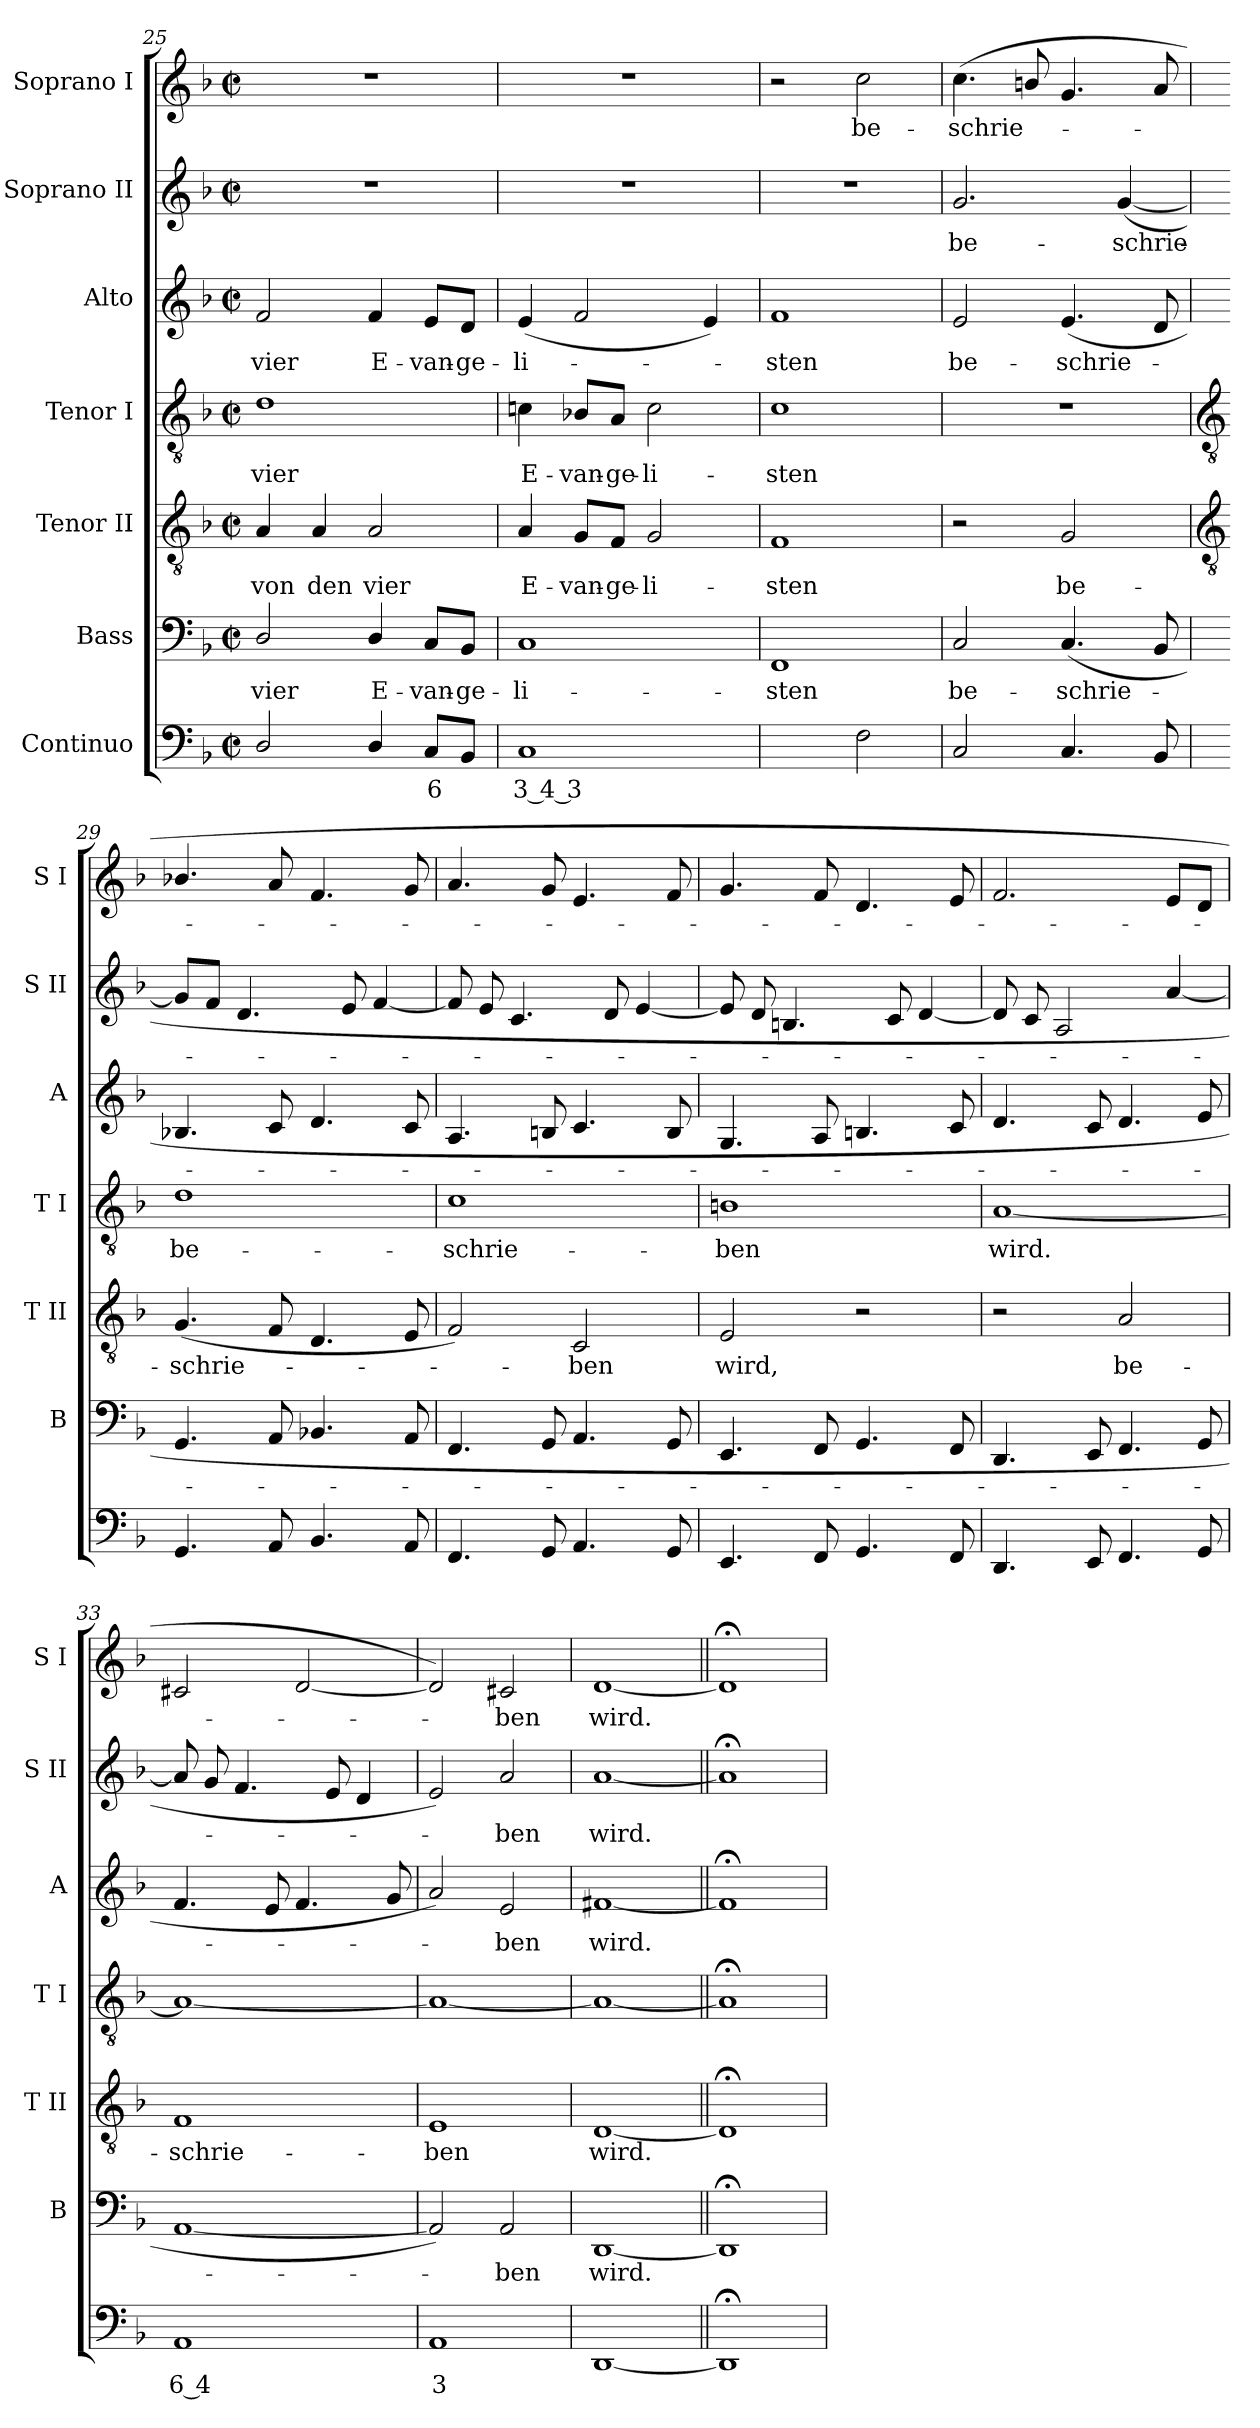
**kern	**text	**kern	**text	**kern	**text	**kern	**text	**kern	**text	**kern	**text	**kern	**text
*part7	*part7	*part6	*part6	*part5	*part5	*part4	*part4	*part3	*part3	*part2	*part2	*part1	*part1
*staff7	*staff7	*staff6	*staff6	*staff5	*staff5	*staff4	*staff4	*staff3	*staff3	*staff2	*staff2	*staff1	*staff1
*I"Continuo	*	*I"Bass	*	*I"Tenor II	*	*I"Tenor I	*	*I"Alto	*	*I"Soprano II	*	*I"Soprano I	*
*	*	*I'B	*	*I'T II	*	*I'T I	*	*I'A	*	*I'S II	*	*I'S I	*
*clefF4	*	*clefF4	*	*clefGv2	*	*clefGv2	*	*clefG2	*	*clefG2	*	*clefG2	*
*k[b-]	*	*k[b-]	*	*k[b-]	*	*k[b-]	*	*k[b-]	*	*k[b-]	*	*k[b-]	*
*F:	*	*F:	*	*F:	*	*F:	*	*F:	*	*F:	*	*F:	*
*M2/2	*	*M2/2	*	*M2/2	*	*M2/2	*	*M2/2	*	*M2/2	*	*M2/2	*
*met(c|)	*	*met(c|)	*	*met(c|)	*	*met(c|)	*	*met(c|)	*	*met(c|)	*	*met(c|)	*
=25	=25	=25	=25	=25	=25	=25	=25	=25	=25	=25	=25	=25	=25
!	!	!	!LO:LY:b	!	!LO:LY:b	!	!LO:LY:b	!	!LO:LY:b	!	!	!	!
2D/	.	2D/	vier	4A/	von	1d	vier	2f	vier	1r	.	1r	.
!	!	!	!	!	!LO:LY:b	!	!	!	!	!	!	!	!
.	.	.	.	4A/	den	.	.	.	.	.	.	.	.
!	!	!	!LO:LY:b	!	!LO:LY:b	!	!	!	!LO:LY:b	!	!	!	!
4D/	.	4D/	E-	2A/	vier	.	.	4f	E-	.	.	.	.
!	!LO:LY:b	!	!LO:LY:b	!	!	!	!	!	!LO:LY:b	!	!	!	!
8CL	6	8C/L	-van-	.	.	.	.	8e/L	-van-	.	.	.	.
!	!	!	!LO:LY:b	!	!	!	!	!	!LO:LY:b	!	!	!	!
8BB-J	.	8BB-/J	-ge-	.	.	.	.	8d/J	-ge-	.	.	.	.
=26	=26	=26	=26	=26	=26	=26	=26	=26	=26	=26	=26	=26	=26
!	!LO:LY:b	!	!LO:LY:b	!	!LO:LY:b	!	!LO:LY:b	!	!LO:LY:b	!	!	!	!
1C	3 4 3	1C	-li-	4A/	E-	4cn	E-	(<4e	-li-	1r	.	1r	.
!	!	!	!	!	!LO:LY:b	!	!LO:LY:b	!	!	!	!	!	!
.	.	.	.	8G/L	-van-	8B-X/L	-van-	2f	.	.	.	.	.
!	!	!	!	!	!LO:LY:b	!	!LO:LY:b	!	!	!	!	!	!
.	.	.	.	8F/J	-ge-	8A/J	-ge-	.	.	.	.	.	.
!	!	!	!	!	!LO:LY:b	!	!LO:LY:b	!	!	!	!	!	!
.	.	.	.	2G	-li-	2c	-li-	.	.	.	.	.	.
.	.	.	.	.	.	.	.	4e)	.	.	.	.	.
=27	=27	=27	=27	=27	=27	=27	=27	=27	=27	=27	=27	=27	=27
!	!	!	!LO:LY:b	!	!LO:LY:b	!	!LO:LY:b	!	!LO:LY:b	!	!	!	!
2ryy	.	1FF	-sten	1F	-sten	1c	-sten	1f	sten	1r	.	2r	.
!	!	!	!	!	!	!	!	!	!	!	!	!	!LO:LY:b
2F	.	.	.	.	.	.	.	.	.	.	.	2cc	be-
=28	=28	=28	=28	=28	=28	=28	=28	=28	=28	=28	=28	=28	=28
!	!	!	!LO:LY:b	!	!	!	!	!	!LO:LY:b	!	!LO:LY:b	!	!LO:LY:b
2C	.	2C/	be-	2r	.	1r	.	2e	be-	2.g	be-	(<4.cc	-schrie-
.	.	.	.	.	.	.	.	.	.	.	.	8bn/	.
!	!	!	!LO:LY:b	!	!LO:LY:b	!	!	!	!LO:LY:b	!	!	!	!
4.C	.	(<4.C/	-schrie-	2G	be-	.	.	(<4.e	-schrie-	.	.	4.g	.
!	!	!	!	!	!	!	!	!	!	!	!LO:LY:b	!	!
.	.	.	.	.	.	.	.	.	.	(<[4g	-schrie-	.	.
8BB-	.	8BB-	.	.	.	.	.	8d	.	.	.	8a	.
!!LO:LB:g=z
=29	=29	=29	=29	=29	=29	=29	=29	=29	=29	=29	=29	=29	=29
*	*	*	*	*clefGv2	*	*clefGv2	*	*	*	*	*	*	*
!	!	!	!	!	!LO:LY:b	!	!LO:LY:b	!	!	!	!	!	!
4.GG	.	4.GG	.	(<4.G	-schrie-	1d	be-	4.B-X	.	8gL]	.	4.b-X/	.
.	.	.	.	.	.	.	.	.	.	8fJ	.	.	.
.	.	.	.	.	.	.	.	.	.	4.d	.	.	.
8AA	.	8AA	.	8F	.	.	.	8c	.	.	.	8a/	.
4.BB-	.	4.BB-X	.	4.D	.	.	.	4.d	.	.	.	4.f	.
.	.	.	.	.	.	.	.	.	.	8e	.	.	.
.	.	.	.	.	.	.	.	.	.	[4f	.	.	.
8AA	.	8AA	.	8E	.	.	.	8c	.	.	.	8g	.
=30	=30	=30	=30	=30	=30	=30	=30	=30	=30	=30	=30	=30	=30
!	!	!	!	!	!	!	!LO:LY:b	!	!	!	!	!	!
4.FF	.	4.FF	.	2F)	.	1c	-schrie-	4.A	.	8f]	.	4.a/	.
.	.	.	.	.	.	.	.	.	.	8e	.	.	.
.	.	.	.	.	.	.	.	.	.	4.c	.	.	.
8GG	.	8GG	.	.	.	.	.	8Bn	.	.	.	8g	.
!	!	!	!	!	!LO:LY:b	!	!	!	!	!	!	!	!
4.AA	.	4.AA	.	2C	ben	.	.	4.c	.	.	.	4.e	.
.	.	.	.	.	.	.	.	.	.	8d	.	.	.
.	.	.	.	.	.	.	.	.	.	[4e	.	.	.
8GG	.	8GG	.	.	.	.	.	8B	.	.	.	8f	.
=31	=31	=31	=31	=31	=31	=31	=31	=31	=31	=31	=31	=31	=31
!	!	!	!	!	!LO:LY:b	!	!LO:LY:b	!	!	!	!	!	!
4.EE	.	4.EE	.	2E	wird,	1Bn	-ben	4.G	.	8e]	.	4.g	.
.	.	.	.	.	.	.	.	.	.	8d	.	.	.
.	.	.	.	.	.	.	.	.	.	4.Bn	.	.	.
8FF	.	8FF	.	.	.	.	.	8A	.	.	.	8f	.
4.GG	.	4.GG	.	2r	.	.	.	4.Bn	.	.	.	4.d	.
.	.	.	.	.	.	.	.	.	.	8c	.	.	.
.	.	.	.	.	.	.	.	.	.	[4d	.	.	.
8FF	.	8FF	.	.	.	.	.	8c	.	.	.	8e	.
=32	=32	=32	=32	=32	=32	=32	=32	=32	=32	=32	=32	=32	=32
!	!	!	!	!	!	!	!LO:LY:b	!	!	!	!	!	!
4.DD	.	4.DD	.	2r	.	[1A/	wird.	4.d	.	8d]	.	2.f	.
.	.	.	.	.	.	.	.	.	.	8c	.	.	.
.	.	.	.	.	.	.	.	.	.	2A	.	.	.
8EE	.	8EE	.	.	.	.	.	8c	.	.	.	.	.
!	!	!	!	!	!LO:LY:b	!	!	!	!	!	!	!	!
4.FF	.	4.FF	.	2A/	be-	.	.	4.d	.	.	.	.	.
.	.	.	.	.	.	.	.	.	.	[4a/	.	8eL	.
8GG	.	8GG	.	.	.	.	.	8e	.	.	.	8dJ	.
=33	=33	=33	=33	=33	=33	=33	=33	=33	=33	=33	=33	=33	=33
!	!LO:LY:b	!	!	!	!LO:LY:b	!	!	!	!	!	!	!	!
1AA	6 4	[1AA	.	1F	-schrie-	1A/_	.	4.f	.	8a/]	.	2c#X	.
.	.	.	.	.	.	.	.	.	.	8g	.	.	.
.	.	.	.	.	.	.	.	.	.	4.f	.	.	.
.	.	.	.	.	.	.	.	8e	.	.	.	.	.
.	.	.	.	.	.	.	.	4.f	.	.	.	[2d	.
.	.	.	.	.	.	.	.	.	.	8e	.	.	.
.	.	.	.	.	.	.	.	.	.	4d	.	.	.
.	.	.	.	.	.	.	.	8g	.	.	.	.	.
=34	=34	=34	=34	=34	=34	=34	=34	=34	=34	=34	=34	=34	=34
!	!LO:LY:b	!	!	!	!LO:LY:b	!	!	!	!	!	!	!	!
1AA	3	2AA])	.	1E	-ben	1A/_	.	2a/)	.	2e)	.	2d])	.
!	!	!	!LO:LY:b	!	!	!	!	!	!LO:LY:b	!	!LO:LY:b	!	!LO:LY:b
.	.	2AA	ben	.	.	.	.	2e	ben	2a/	ben	2c#X	ben
=35	=35	=35	=35	=35	=35	=35	=35	=35	=35	=35	=35	=35	=35
!	!	!	!LO:LY:b	!	!LO:LY:b	!	!	!	!LO:LY:b	!	!LO:LY:b	!	!LO:LY:b
[1DD	.	[1DD	wird.	[1D	wird.	1A/_	.	[1f#X	wird.	[1a	wird.	[1d	wird.
=36||	=36||	=36||	=36||	=36||	=36||	=36||	=36||	=36||	=36||	=36||	=36||	=36||	=36||
1DD;<]	.	1DD;<]	.	1D;<]	.	1A;</]	.	1f#;<]	.	1a;<]	.	1d;<]	.
=	=	=	=	=	=	=	=	=	=	=	=	=	=
*-	*-	*-	*-	*-	*-	*-	*-	*-	*-	*-	*-	*-	*-
